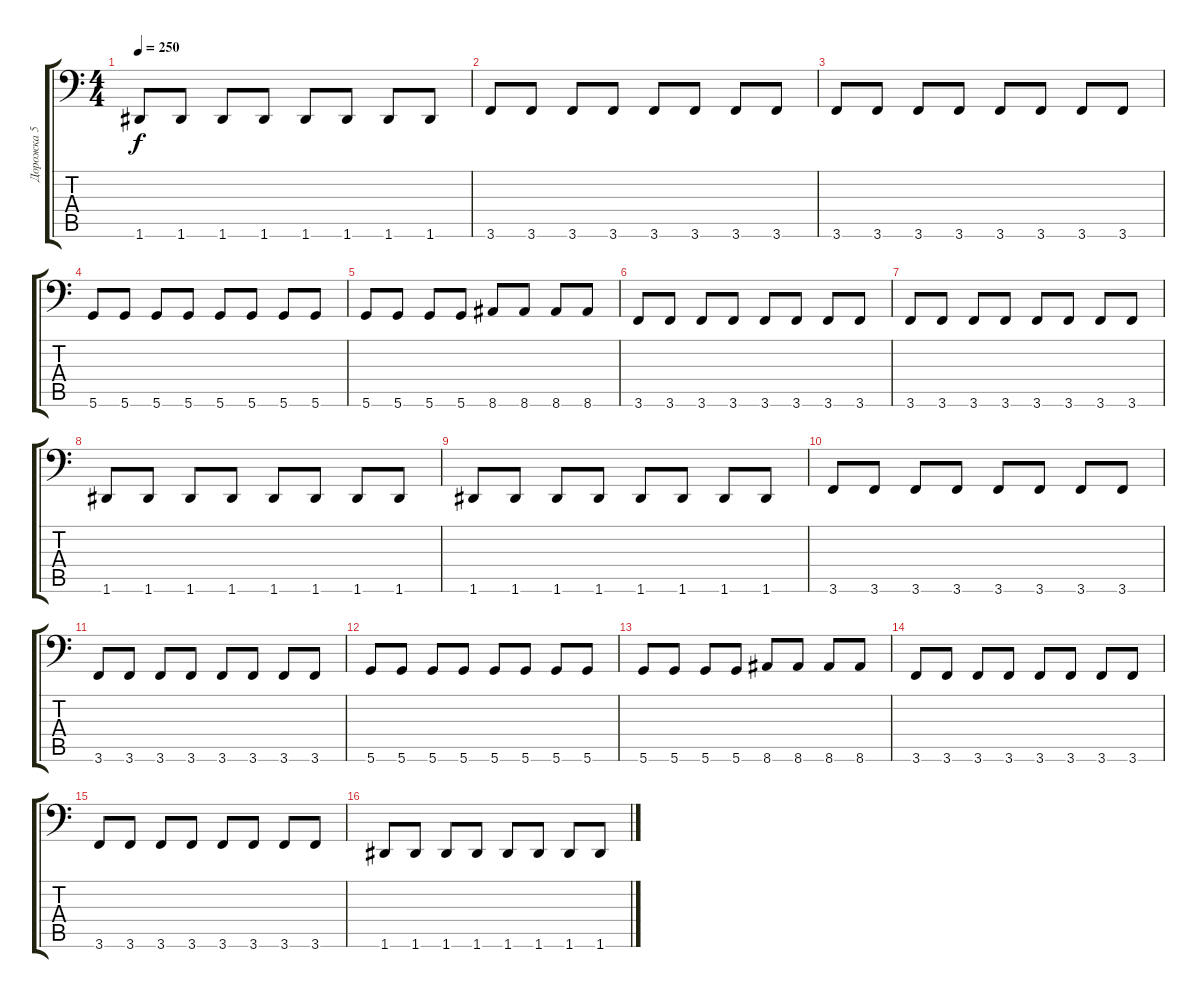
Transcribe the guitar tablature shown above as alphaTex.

\track ("Дорожка 5" "Дорожка 5") {instrument slapbass1}
\staff {score tabs}
\tuning (E4 B3 G3 D2 A1 D1) {hide}
\ts (4 4)
\tempo 250
\clef f4
\ks c
1.6.8{dy f} 1.6.8 1.6.8 1.6.8 1.6.8 1.6.8 1.6.8 1.6.8 |
3.6.8 3.6.8 3.6.8 3.6.8 3.6.8 3.6.8 3.6.8 3.6.8 |
3.6.8 3.6.8 3.6.8 3.6.8 3.6.8 3.6.8 3.6.8 3.6.8 |
5.6.8 5.6.8 5.6.8 5.6.8 5.6.8 5.6.8 5.6.8 5.6.8 |
5.6.8 5.6.8 5.6.8 5.6.8 8.6.8 8.6.8 8.6.8 8.6.8 |
3.6.8 3.6.8 3.6.8 3.6.8 3.6.8 3.6.8 3.6.8 3.6.8 |
3.6.8 3.6.8 3.6.8 3.6.8 3.6.8 3.6.8 3.6.8 3.6.8 |
1.6.8 1.6.8 1.6.8 1.6.8 1.6.8 1.6.8 1.6.8 1.6.8 |
1.6.8 1.6.8 1.6.8 1.6.8 1.6.8 1.6.8 1.6.8 1.6.8 |
3.6.8 3.6.8 3.6.8 3.6.8 3.6.8 3.6.8 3.6.8 3.6.8 |
3.6.8 3.6.8 3.6.8 3.6.8 3.6.8 3.6.8 3.6.8 3.6.8 |
5.6.8 5.6.8 5.6.8 5.6.8 5.6.8 5.6.8 5.6.8 5.6.8 |
5.6.8 5.6.8 5.6.8 5.6.8 8.6.8 8.6.8 8.6.8 8.6.8 |
3.6.8 3.6.8 3.6.8 3.6.8 3.6.8 3.6.8 3.6.8 3.6.8 |
3.6.8 3.6.8 3.6.8 3.6.8 3.6.8 3.6.8 3.6.8 3.6.8 |
1.6.8 1.6.8 1.6.8 1.6.8 1.6.8 1.6.8 1.6.8 1.6.8
